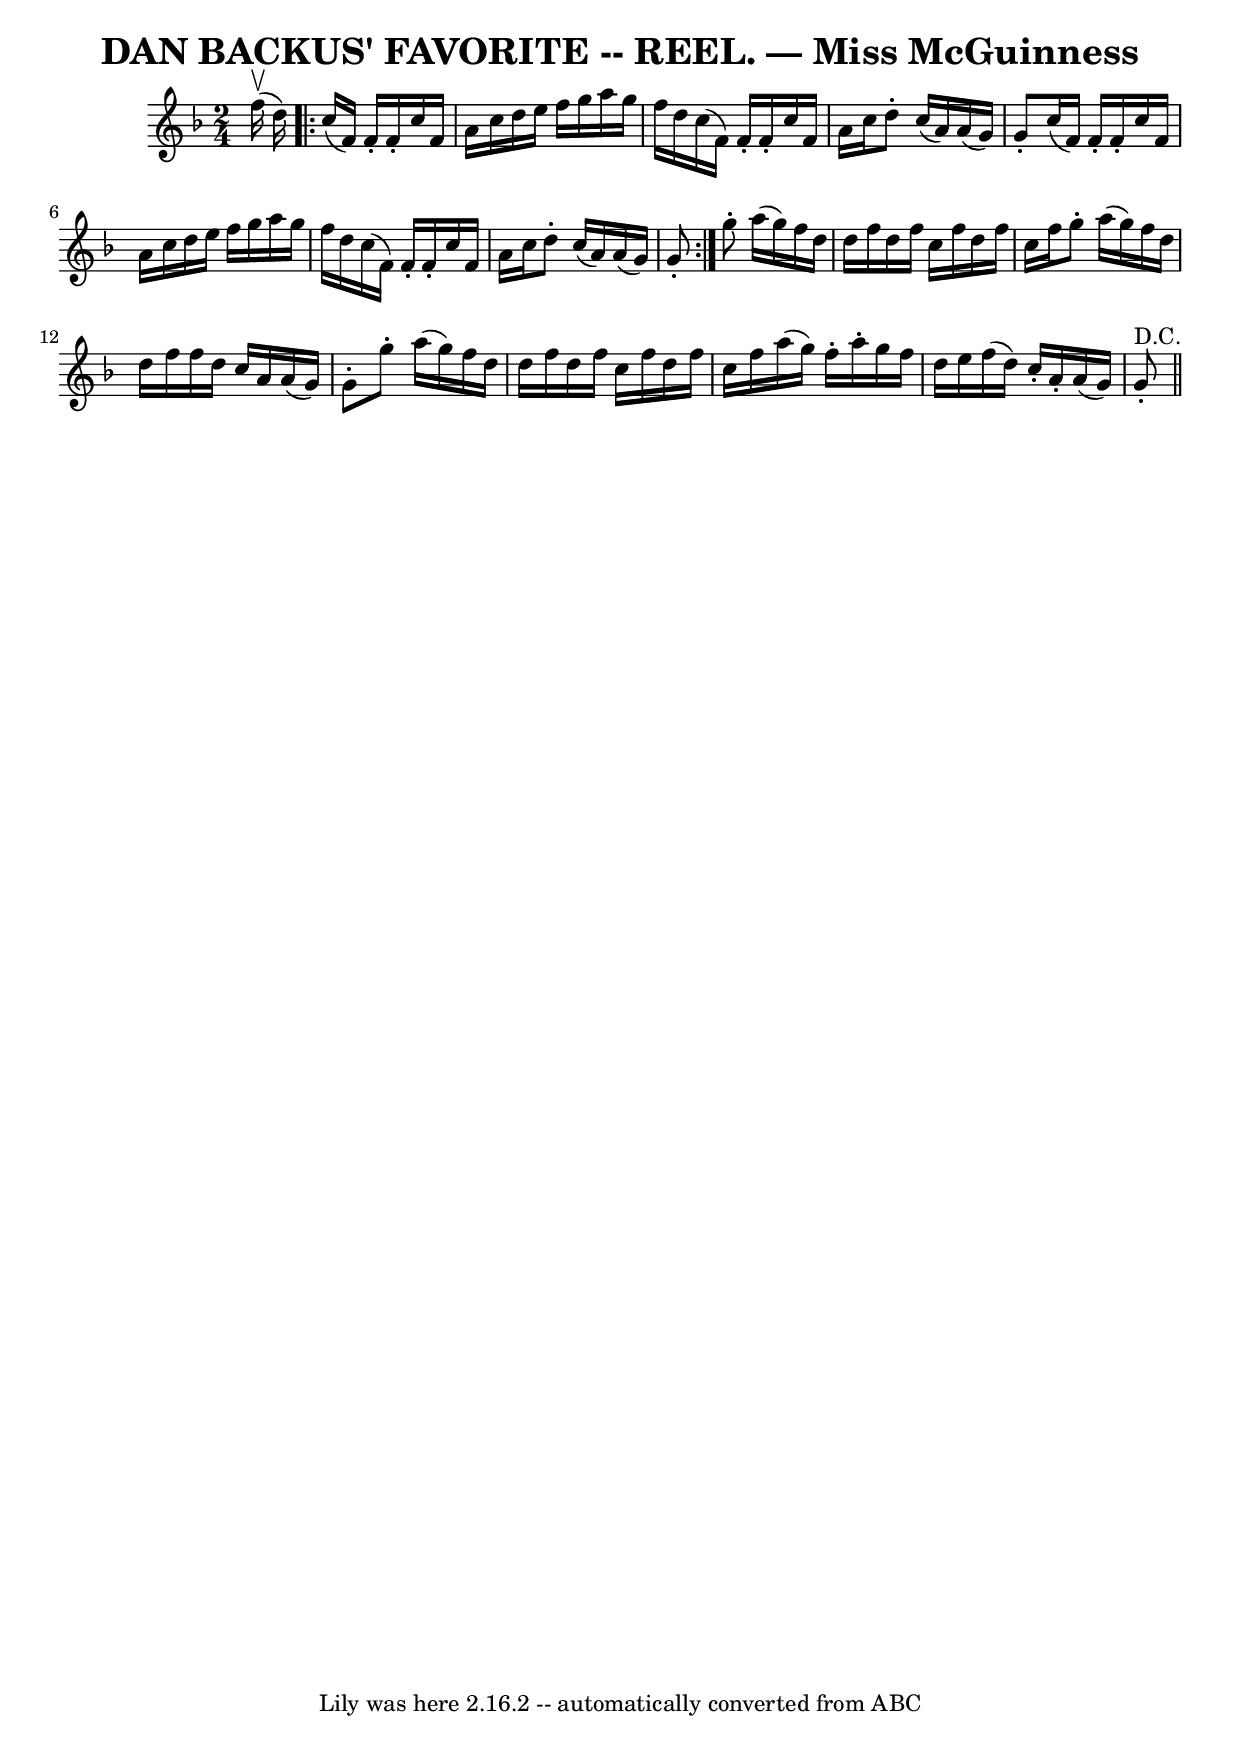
\version "2.16.2"
\include "Mammoth.ily"
\header {
  %% book = "Coles pg. 30.8"
  crossRefNumber = "16"
  footnotes = ""
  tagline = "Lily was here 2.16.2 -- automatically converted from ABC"
  title = "DAN BACKUS' FAVORITE -- REEL. — Miss McGuinness"

}
voicedefault =  {


  \time 2/4 
  \key f \major
  f''16^\upbow(d''16) 
  \repeat volta 2 {
    c''16 (f'16) f'16-. f'16-. c''16 f'16 a'16 c''16  |
    
    d''16 e''16 f''16 g''16 a''16 g''16 f''16 d''16  |
    
    c''16 (f'16) f'16-. f'16-. c''16 f'16 a'16 c''16  
    |
    d''8-. c''16 (a'16) a'16 (g'16) g'8-. |
    
    c''16 (f'16) f'16-. f'16-. c''16 f'16 a'16 c''16  
    |
    d''16 e''16 f''16 g''16 a''16 g''16 f''16 d''16 
    |
    c''16 (f'16) f'16-. f'16-. c''16 f'16 a'16    
    c''16  |
    d''8-. c''16 (a'16) a'16 (g'16) g'8-. 
  }   
  g''8-. a''16 (g''16) f''16 d''16 d''16 f''16  |
  
  d''16 f''16 c''16 f''16 d''16 f''16 c''16 f''16  |
  
  g''8-. a''16 (g''16) f''16 d''16 d''16 f''16  |
  
  f''16 d''16 c''16 a'16 a'16 (g'16) g'8-. |
  g''8-. a''16 (g''16) f''16 d''16 d''16 f''16  |
  d''16   
  f''16 c''16 f''16 d''16 f''16 c''16 f''16  |
  a''16 (g''16) f''16-. a''16-. g''16 f''16 d''16 e''16  
  |
  f''16 (d''16) c''16-. a'16-. a'16 (g'16) g'8^"D.C."-. \bar "||"   

}

\score{
  <<

    \context Staff="default"
    {
      \voicedefault 
      
    }

  >>
  \layout {
    
  }
  \midi {
  }

}
